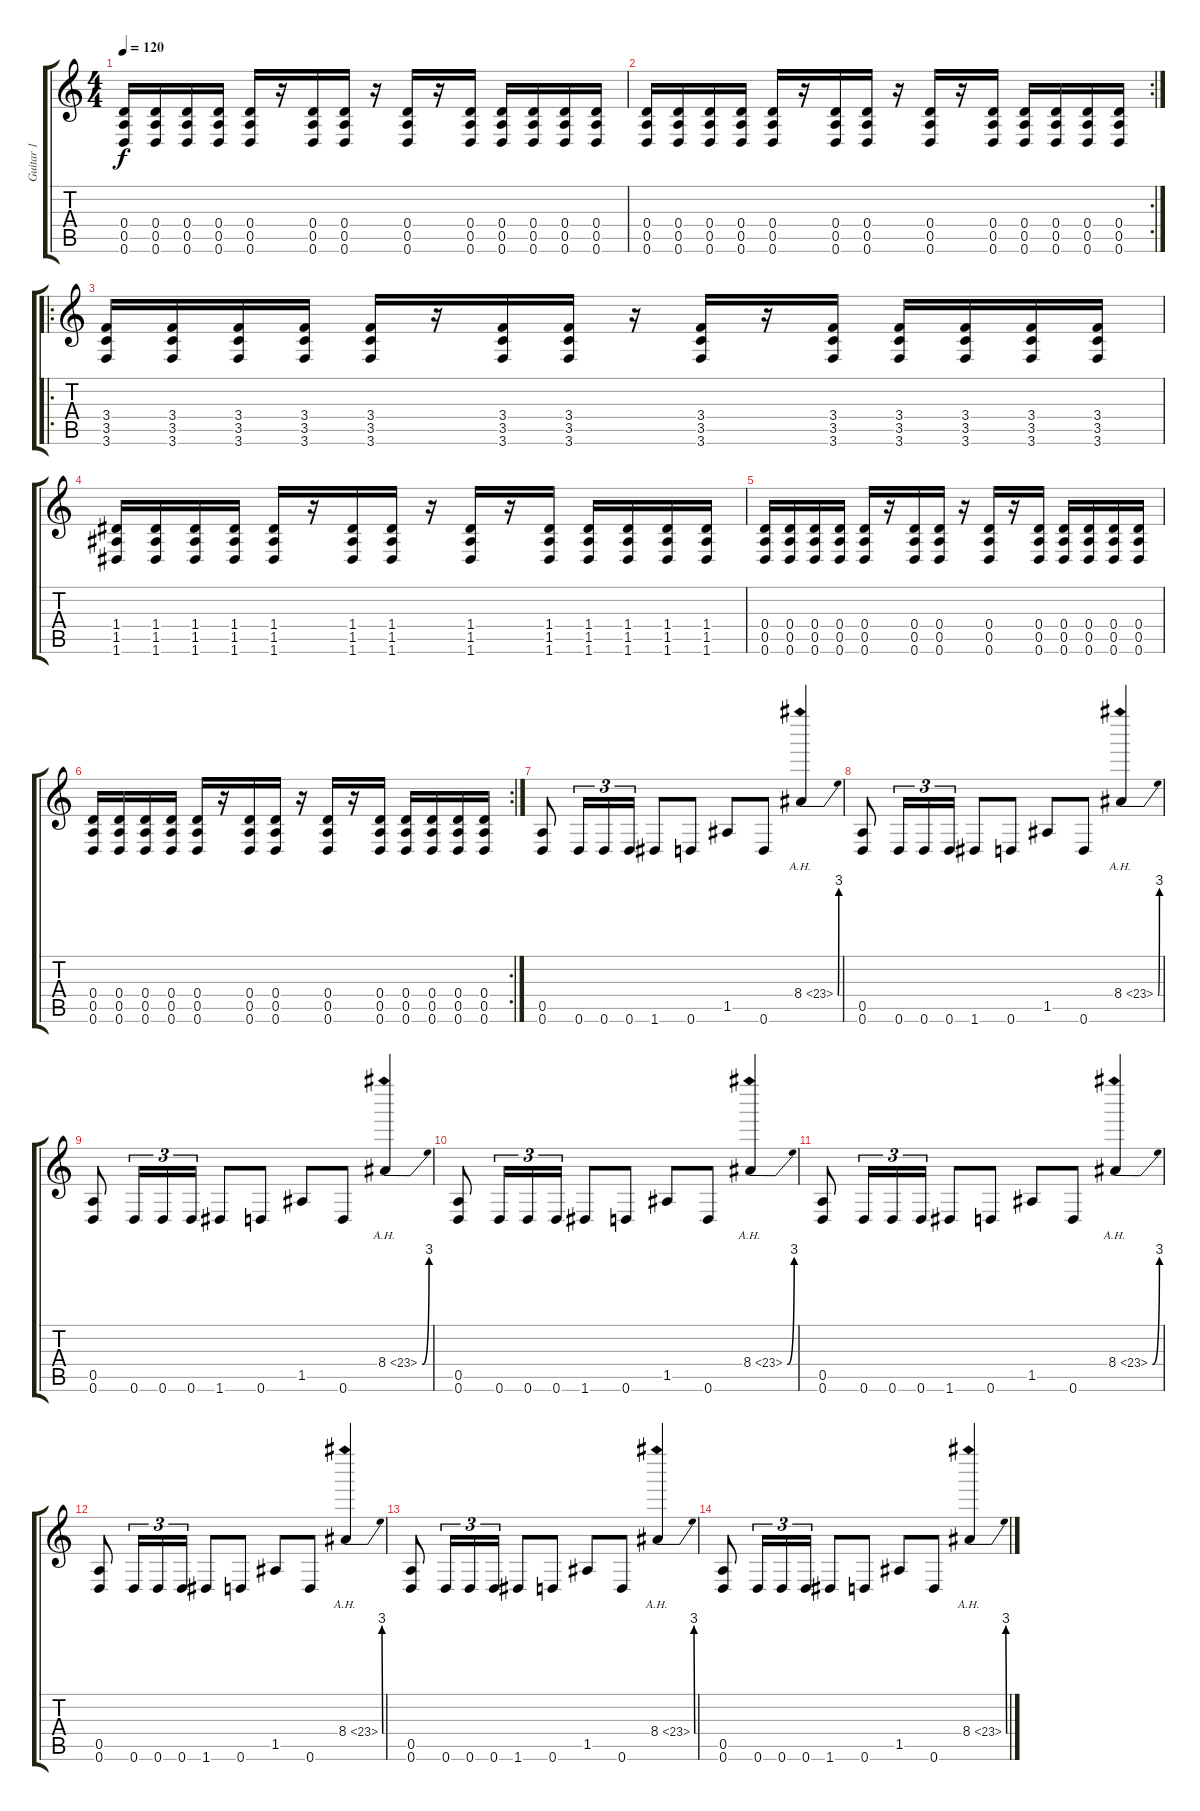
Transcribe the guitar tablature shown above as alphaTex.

\track ("Guitar 1" "Guitar 1") {instrument distortionguitar}
\staff {score tabs}
\tuning (E4 B3 G3 D3 A2 D2) {hide}
\ts (4 4)
\tempo 120
\clef g2
\ks c
(0.4 0.5 0.6).16{dy f} (0.4 0.5 0.6).16 (0.4 0.5 0.6).16 (0.4 0.5 0.6).16 (0.4 0.5 0.6).16 r.16 (0.4 0.5 0.6).16 (0.4 0.5 0.6).16 r.16 (0.4 0.5 0.6).16 r.16 (0.4 0.5 0.6).16 (0.4 0.5 0.6).16 (0.4 0.5 0.6).16 (0.4 0.5 0.6).16 (0.4 0.5 0.6).16 |
\rc 2
(0.4 0.5 0.6).16 (0.4 0.5 0.6).16 (0.4 0.5 0.6).16 (0.4 0.5 0.6).16 (0.4 0.5 0.6).16 r.16 (0.4 0.5 0.6).16 (0.4 0.5 0.6).16 r.16 (0.4 0.5 0.6).16 r.16 (0.4 0.5 0.6).16 (0.4 0.5 0.6).16 (0.4 0.5 0.6).16 (0.4 0.5 0.6).16 (0.4 0.5 0.6).16 |
\ro
(3.4 3.5 3.6).16 (3.4 3.5 3.6).16 (3.4 3.5 3.6).16 (3.4 3.5 3.6).16 (3.4 3.5 3.6).16 r.16 (3.4 3.5 3.6).16 (3.4 3.5 3.6).16 r.16 (3.4 3.5 3.6).16 r.16 (3.4 3.5 3.6).16 (3.4 3.5 3.6).16 (3.4 3.5 3.6).16 (3.4 3.5 3.6).16 (3.4 3.5 3.6).16 |
(1.4 1.5 1.6).16 (1.4 1.5 1.6).16 (1.4 1.5 1.6).16 (1.4 1.5 1.6).16 (1.4 1.5 1.6).16 r.16 (1.4 1.5 1.6).16 (1.4 1.5 1.6).16 r.16 (1.4 1.5 1.6).16 r.16 (1.4 1.5 1.6).16 (1.4 1.5 1.6).16 (1.4 1.5 1.6).16 (1.4 1.5 1.6).16 (1.4 1.5 1.6).16 |
(0.4 0.5 0.6).16 (0.4 0.5 0.6).16 (0.4 0.5 0.6).16 (0.4 0.5 0.6).16 (0.4 0.5 0.6).16 r.16 (0.4 0.5 0.6).16 (0.4 0.5 0.6).16 r.16 (0.4 0.5 0.6).16 r.16 (0.4 0.5 0.6).16 (0.4 0.5 0.6).16 (0.4 0.5 0.6).16 (0.4 0.5 0.6).16 (0.4 0.5 0.6).16 |
\rc 2
(0.4 0.5 0.6).16 (0.4 0.5 0.6).16 (0.4 0.5 0.6).16 (0.4 0.5 0.6).16 (0.4 0.5 0.6).16 r.16 (0.4 0.5 0.6).16 (0.4 0.5 0.6).16 r.16 (0.4 0.5 0.6).16 r.16 (0.4 0.5 0.6).16 (0.4 0.5 0.6).16 (0.4 0.5 0.6).16 (0.4 0.5 0.6).16 (0.4 0.5 0.6).16 |
(0.5 0.6).8 0.6.16{tu (3 2)} 0.6.16{tu (3 2)} 0.6.16{tu (3 2)} 1.6.8 0.6.8 1.5.8 0.6.8 8.4{be (bend 0 0 60 12) ah 15}.4 |
(0.5 0.6).8 0.6.16{tu (3 2)} 0.6.16{tu (3 2)} 0.6.16{tu (3 2)} 1.6.8 0.6.8 1.5.8 0.6.8 8.4{be (bend 0 0 60 12) ah 15}.4 |
(0.5 0.6).8 0.6.16{tu (3 2)} 0.6.16{tu (3 2)} 0.6.16{tu (3 2)} 1.6.8 0.6.8 1.5.8 0.6.8 8.4{be (bend 0 0 60 12) ah 15}.4 |
(0.5 0.6).8 0.6.16{tu (3 2)} 0.6.16{tu (3 2)} 0.6.16{tu (3 2)} 1.6.8 0.6.8 1.5.8 0.6.8 8.4{be (bend 0 0 60 12) ah 15}.4 |
(0.5 0.6).8 0.6.16{tu (3 2)} 0.6.16{tu (3 2)} 0.6.16{tu (3 2)} 1.6.8 0.6.8 1.5.8 0.6.8 8.4{be (bend 0 0 60 12) ah 15}.4 |
(0.5 0.6).8 0.6.16{tu (3 2)} 0.6.16{tu (3 2)} 0.6.16{tu (3 2)} 1.6.8 0.6.8 1.5.8 0.6.8 8.4{be (bend 0 0 60 12) ah 15}.4 |
(0.5 0.6).8 0.6.16{tu (3 2)} 0.6.16{tu (3 2)} 0.6.16{tu (3 2)} 1.6.8 0.6.8 1.5.8 0.6.8 8.4{be (bend 0 0 60 12) ah 15}.4 |
(0.5 0.6).8 0.6.16{tu (3 2)} 0.6.16{tu (3 2)} 0.6.16{tu (3 2)} 1.6.8 0.6.8 1.5.8 0.6.8 8.4{be (bend 0 0 60 12) ah 15}.4
